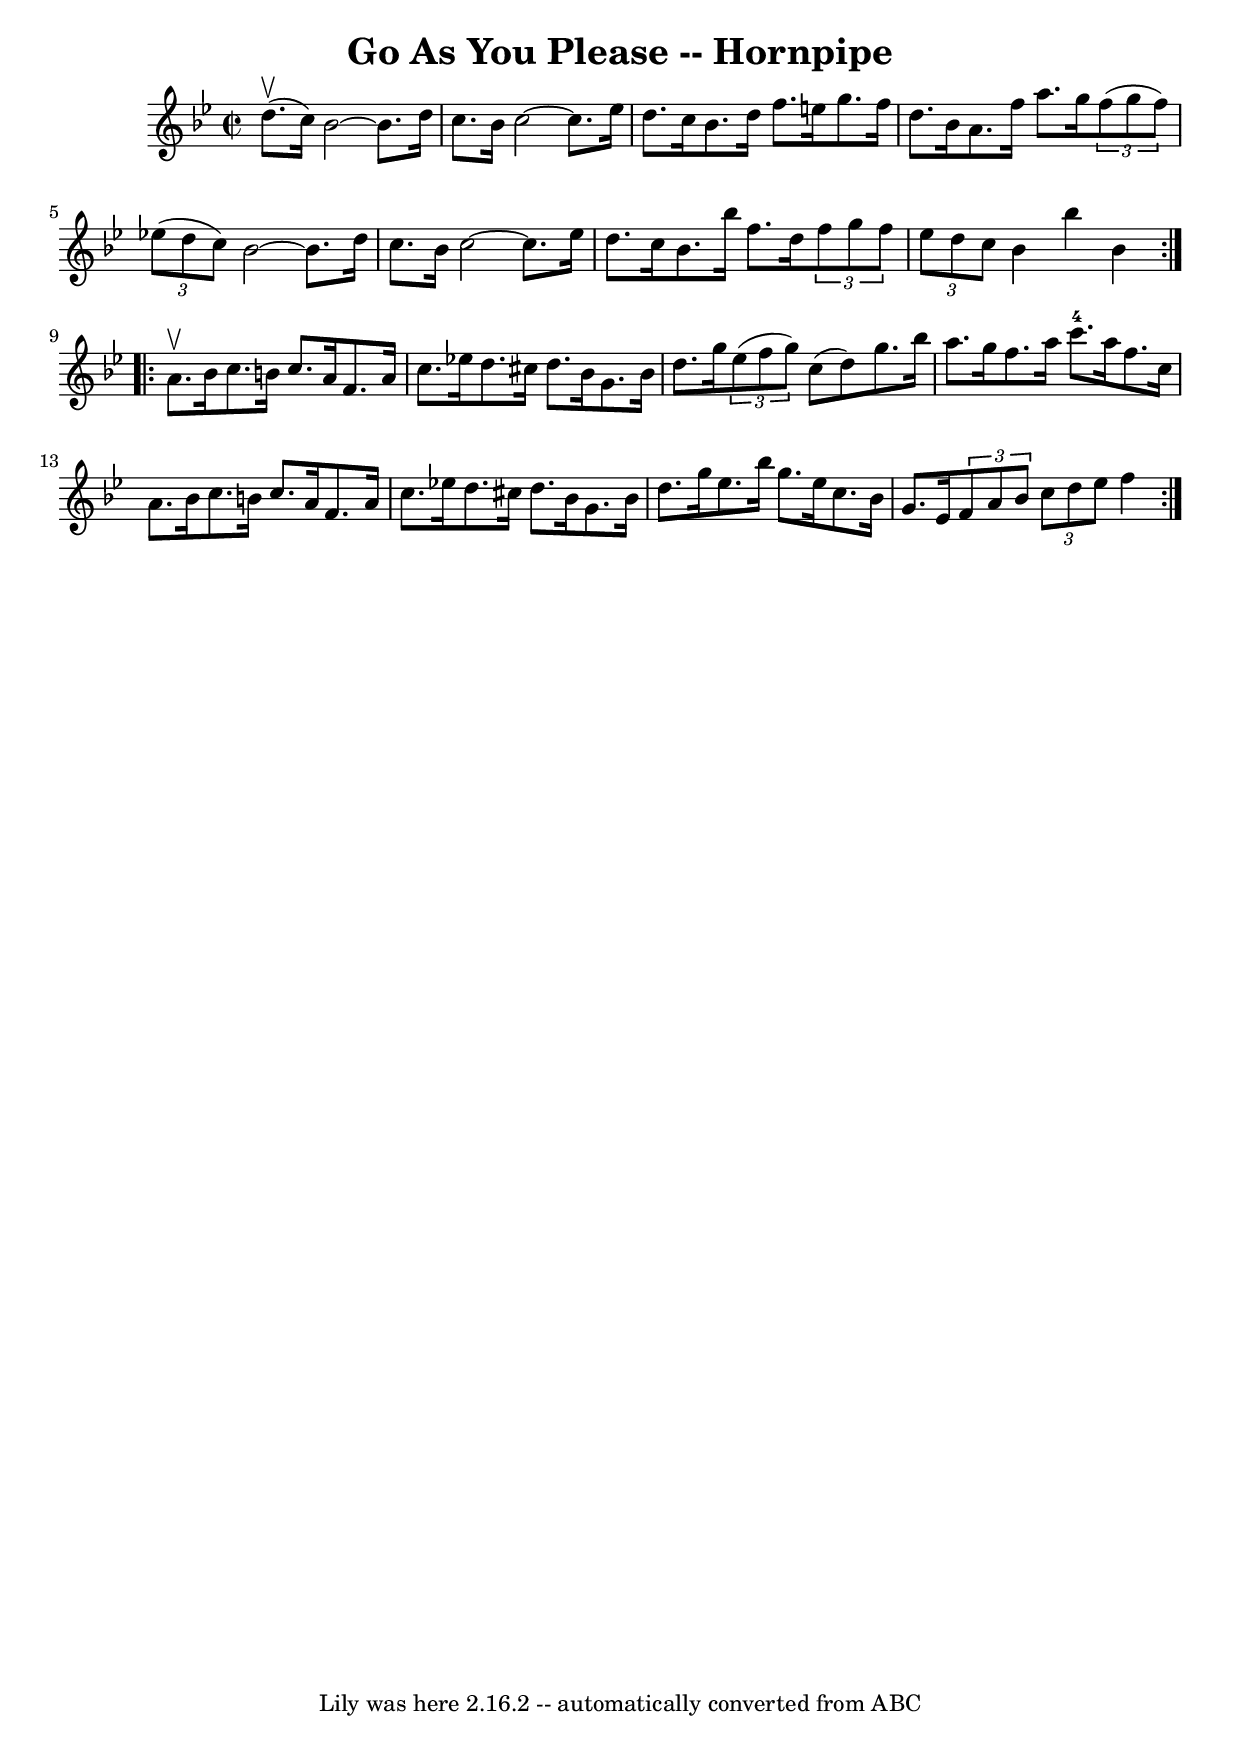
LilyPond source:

\version "2.7.40"
\include "Mammoth.ily"
\header {
	%% book = "Cole's 1000 Fiddle Tunes"
	crossRefNumber = "1"
	footnotes = ""
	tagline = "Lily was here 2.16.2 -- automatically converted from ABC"
	title = "Go As You Please -- Hornpipe"
}
voicedefault =  {


\repeat volta 2 {
\override Staff.TimeSignature #'style = #'C
 \time 2/2 
\key bes \major d''8. (^\upbow c''16) |
 bes'2   ~  
 bes'8. d''16 c''8. bes'16  |
 c''2   ~ c''8. ees''16   
 d''8. c''16  |
 bes'8. d''16 f''8. e''16 g''8.    
f''16 d''8. bes'16  |
 a'8. f''16 a''8. g''16    
\times 2/3 { f''8 (g''8 f''8) }   \times 2/3 { ees''!8 (d''8    
c''8) } |
 bes'2   ~ bes'8. d''16 c''8. bes'16  
|
 c''2   ~ c''8. ees''16 d''8. c''16  |
 bes'8.  
 bes''16 f''8. d''16    \times 2/3 { f''8 g''8 f''8  }   
\times 2/3 { ees''8 d''8 c''8  } |
 bes'4 bes''4 bes'4  } 
    \repeat volta 2 { a'8.^\upbow bes'16  |
 c''8. b'16    
c''8. a'16 f'8. a'16 c''8. ees''!16  |
 d''8. cis''16 
 d''8. bes'16 g'8. bes'16 d''8. g''16  |
     
\times 2/3 { ees''8 (f''8 g''8) } c''8 (d''8) g''8.    
bes''16 a''8. g''16  |
 f''8. a''16 c'''8.-4 a''16    
f''8. c''16 a'8. bes'16  |
 c''8. b'16 c''8. a'16   
 f'8. a'16 c''8. ees''!16  |
 d''8. cis''16 d''8.    
bes'16 g'8. bes'16 d''8. g''16  |
 ees''8. bes''16    
g''8. ees''16 c''8. bes'16 g'8. ees'16  |
 \times 2/3 {   
f'8 a'8 bes'8  }   \times 2/3 { c''8 d''8 ees''8  } f''4  }   
}

\score{
    <<

	\context Staff="default"
	{
	    \voicedefault 
	}

    >>
	\layout {
	}
	\midi {}
}
